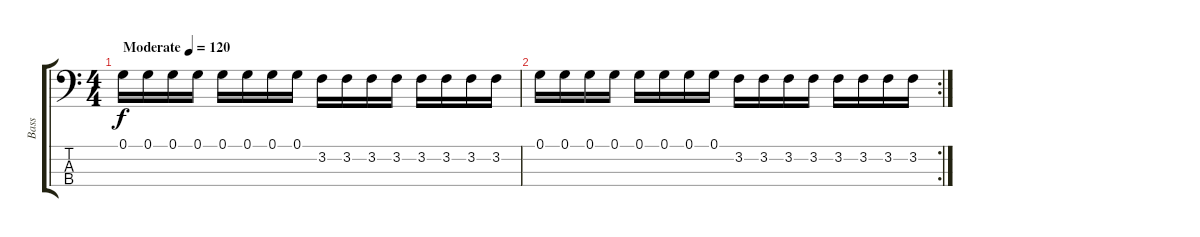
\track ("Bass" "Bass") {instrument electricbassfinger}
\staff {score tabs}
\tuning (G2 D2 A1 E1) {hide}
\ts (4 4)
\tempo (120 "Moderate")
\clef f4
\ks c
0.1.16{dy f instrument electricbassfinger} 0.1.16 0.1.16 0.1.16 0.1.16 0.1.16 0.1.16 0.1.16 3.2.16 3.2.16 3.2.16 3.2.16 3.2.16 3.2.16 3.2.16 3.2.16 |
\rc 2
0.1.16 0.1.16 0.1.16 0.1.16 0.1.16 0.1.16 0.1.16 0.1.16 3.2.16 3.2.16 3.2.16 3.2.16 3.2.16 3.2.16 3.2.16 3.2.16
